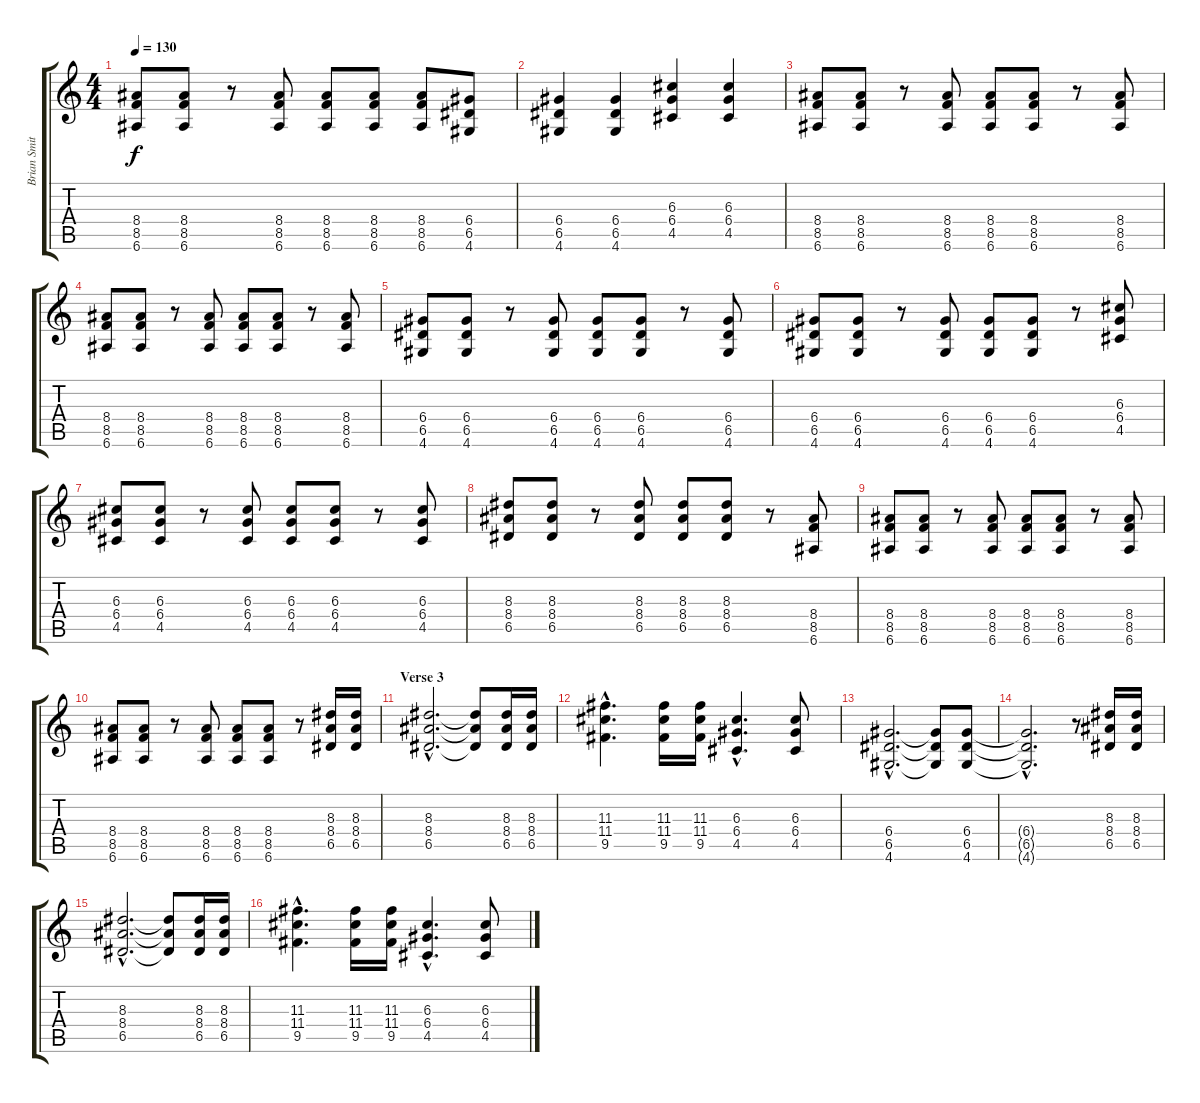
\track ("Brian Smith - Rhythm" "Brian Smit") {instrument distortionguitar}
\staff {score tabs}
\tuning (E4 B3 G3 D3 A2 E2) {hide}
\ts (4 4)
\tempo 130
\clef g2
\ks c
(8.4 8.5 6.6).8{dy f} (8.4 8.5 6.6).8 r.8 (8.4 8.5 6.6).8 (8.4 8.5 6.6).8 (8.4 8.5 6.6).8 (8.4 8.5 6.6).8 (6.4 6.5 4.6).8 |
(6.4 6.5 4.6).4 (6.4 6.5 4.6).4 (6.3 6.4 4.5).4 (6.3 6.4 4.5).4 |
(8.4 8.5 6.6).8 (8.4 8.5 6.6).8 r.8 (8.4 8.5 6.6).8 (8.4 8.5 6.6).8 (8.4 8.5 6.6).8 r.8 (8.4 8.5 6.6).8 |
(8.4 8.5 6.6).8 (8.4 8.5 6.6).8 r.8 (8.4 8.5 6.6).8 (8.4 8.5 6.6).8 (8.4 8.5 6.6).8 r.8 (8.4 8.5 6.6).8 |
(6.4 6.5 4.6).8 (6.4 6.5 4.6).8 r.8 (6.4 6.5 4.6).8 (6.4 6.5 4.6).8 (6.4 6.5 4.6).8 r.8 (6.4 6.5 4.6).8 |
(6.4 6.5 4.6).8 (6.4 6.5 4.6).8 r.8 (6.4 6.5 4.6).8 (6.4 6.5 4.6).8 (6.4 6.5 4.6).8 r.8 (6.3 6.4 4.5).8 |
(6.3 6.4 4.5).8 (6.3 6.4 4.5).8 r.8 (6.3 6.4 4.5).8 (6.3 6.4 4.5).8 (6.3 6.4 4.5).8 r.8 (6.3 6.4 4.5).8 |
(8.3 8.4 6.5).8 (8.3 8.4 6.5).8 r.8 (8.3 8.4 6.5).8 (8.3 8.4 6.5).8 (8.3 8.4 6.5).8 r.8 (8.4 8.5 6.6).8 |
(8.4 8.5 6.6).8 (8.4 8.5 6.6).8 r.8 (8.4 8.5 6.6).8 (8.4 8.5 6.6).8 (8.4 8.5 6.6).8 r.8 (8.4 8.5 6.6).8 |
(8.4 8.5 6.6).8 (8.4 8.5 6.6).8 r.8 (8.4 8.5 6.6).8 (8.4 8.5 6.6).8 (8.4 8.5 6.6).8 r.8 (8.3 8.4 6.5).16 (8.3 8.4 6.5).16 |
\section ("" "Verse 3")
(8.3{hac} 8.4{hac} 6.5{hac}).2{d} (8.3{t} 8.4{t} 6.5{t}).8 (8.3 8.4 6.5).16 (8.3 8.4 6.5).16 |
(11.3{hac} 11.4{hac} 9.5{hac}).4{d} (11.3 11.4 9.5).16 (11.3 11.4 9.5).16 (6.3{hac} 6.4{hac} 4.5{hac}).4{d} (6.3 6.4 4.5).8 |
(6.4{hac} 6.5{hac} 4.6{hac}).2{d} (6.4{t} 6.5{t} 4.6{t}).8 (6.4 6.5 4.6).8 |
(6.4{hac t} 6.5{hac t} 4.6{hac t}).2{d} r.8 (8.3 8.4 6.5).16 (8.3 8.4 6.5).16 |
(8.3{hac} 8.4{hac} 6.5{hac}).2{d} (8.3{t} 8.4{t} 6.5{t}).8 (8.3 8.4 6.5).16 (8.3 8.4 6.5).16 |
(11.3{hac} 11.4{hac} 9.5{hac}).4{d} (11.3 11.4 9.5).16 (11.3 11.4 9.5).16 (6.3{hac} 6.4{hac} 4.5{hac}).4{d} (6.3 6.4 4.5).8
